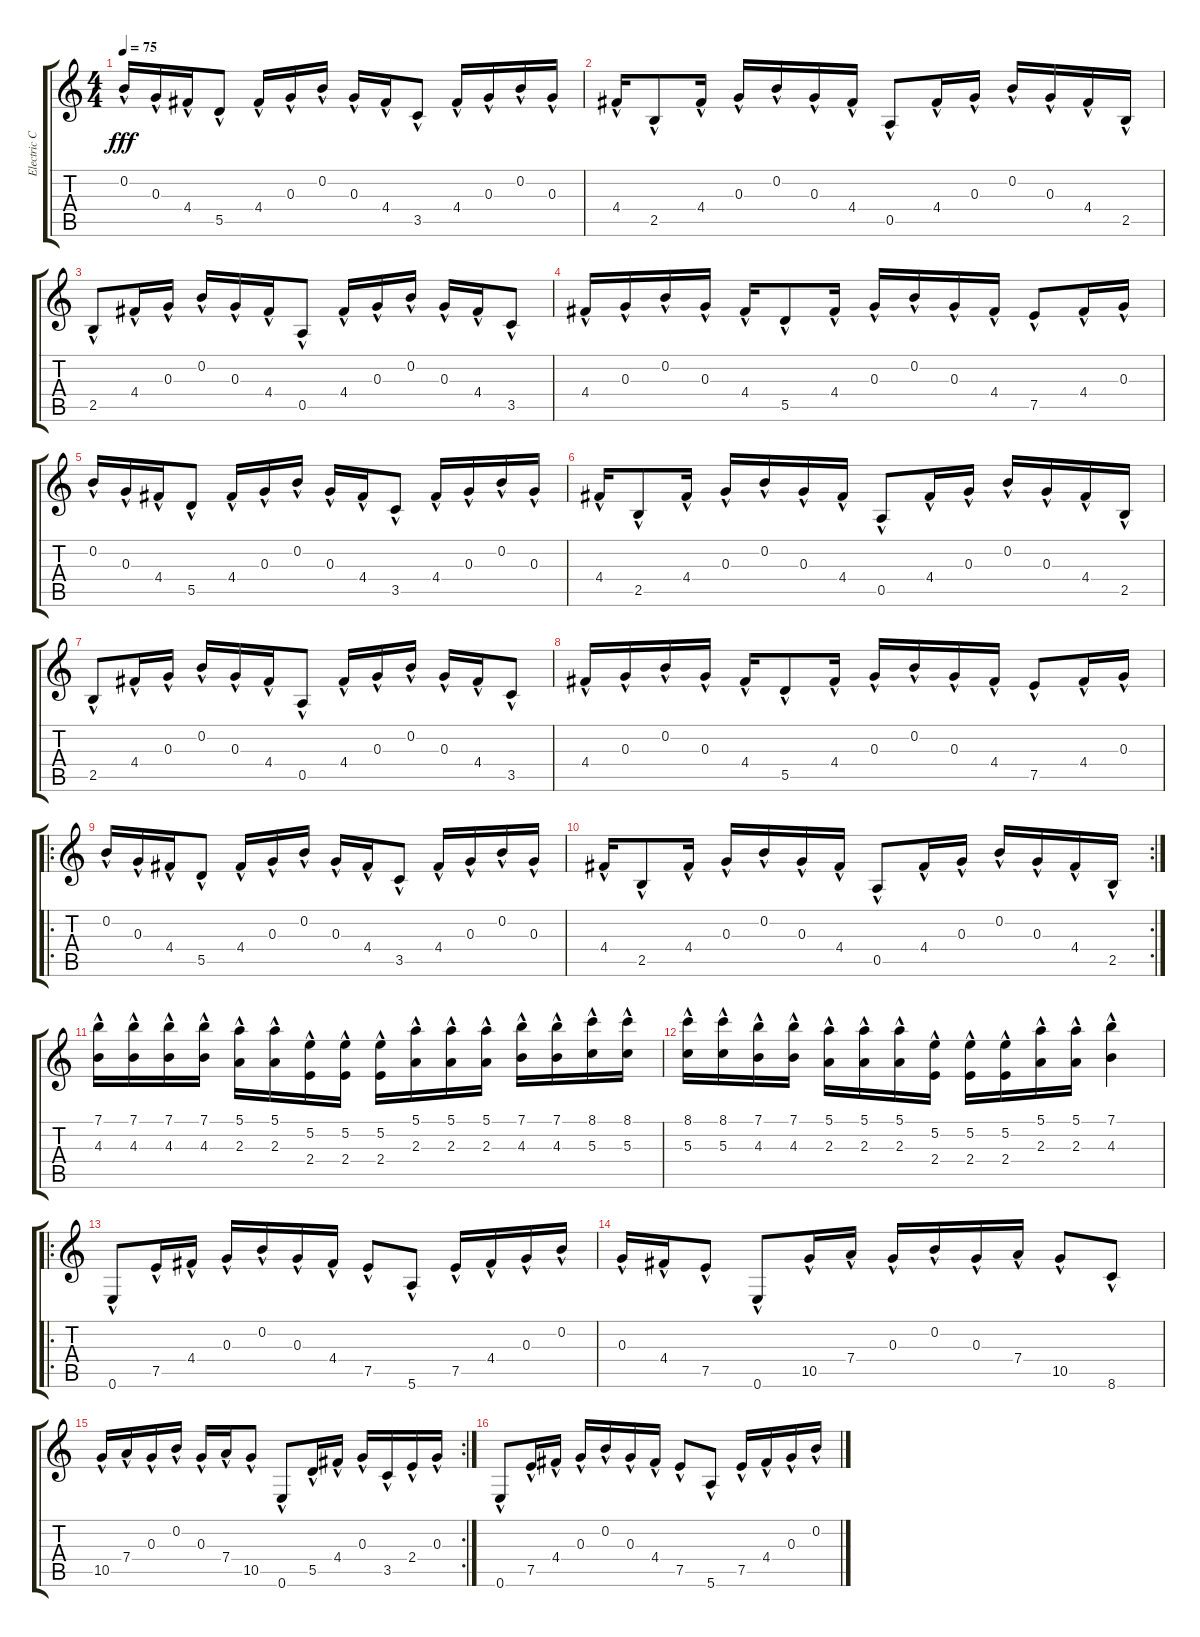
\track ("Electric Clean Guitar" "Electric C") {instrument electricguitarclean}
\staff {score tabs}
\tuning (E4 B3 G3 D3 A2 E2) {hide}
\ts (4 4)
\tempo 75
\clef g2
\ks c
0.2{hac}.16{dy fff} 0.3{hac}.16 4.4{hac}.16 5.5{hac}.8 4.4{hac}.16 0.3{hac}.16 0.2{hac}.16 0.3{hac}.16 4.4{hac}.16 3.5{hac}.8 4.4{hac}.16 0.3{hac}.16 0.2{hac}.16 0.3{hac}.16 |
4.4{hac}.16 2.5{hac}.8 4.4{hac}.16 0.3{hac}.16 0.2{hac}.16 0.3{hac}.16 4.4{hac}.16 0.5{hac}.8 4.4{hac}.16 0.3{hac}.16 0.2{hac}.16 0.3{hac}.16 4.4{hac}.16 2.5{hac}.16 |
2.5{hac}.8 4.4{hac}.16 0.3{hac}.16 0.2{hac}.16 0.3{hac}.16 4.4{hac}.16 0.5{hac}.8 4.4{hac}.16 0.3{hac}.16 0.2{hac}.16 0.3{hac}.16 4.4{hac}.16 3.5{hac}.8 |
4.4{hac}.16 0.3{hac}.16 0.2{hac}.16 0.3{hac}.16 4.4{hac}.16 5.5{hac}.8 4.4{hac}.16 0.3{hac}.16 0.2{hac}.16 0.3{hac}.16 4.4{hac}.16 7.5{hac}.8 4.4{hac}.16 0.3{hac}.16 |
0.2{hac}.16 0.3{hac}.16 4.4{hac}.16 5.5{hac}.8 4.4{hac}.16 0.3{hac}.16 0.2{hac}.16 0.3{hac}.16 4.4{hac}.16 3.5{hac}.8 4.4{hac}.16 0.3{hac}.16 0.2{hac}.16 0.3{hac}.16 |
4.4{hac}.16 2.5{hac}.8 4.4{hac}.16 0.3{hac}.16 0.2{hac}.16 0.3{hac}.16 4.4{hac}.16 0.5{hac}.8 4.4{hac}.16 0.3{hac}.16 0.2{hac}.16 0.3{hac}.16 4.4{hac}.16 2.5{hac}.16 |
2.5{hac}.8 4.4{hac}.16 0.3{hac}.16 0.2{hac}.16 0.3{hac}.16 4.4{hac}.16 0.5{hac}.8 4.4{hac}.16 0.3{hac}.16 0.2{hac}.16 0.3{hac}.16 4.4{hac}.16 3.5{hac}.8 |
4.4{hac}.16 0.3{hac}.16 0.2{hac}.16 0.3{hac}.16 4.4{hac}.16 5.5{hac}.8 4.4{hac}.16 0.3{hac}.16 0.2{hac}.16 0.3{hac}.16 4.4{hac}.16 7.5{hac}.8 4.4{hac}.16 0.3{hac}.16 |
\ro
0.2{hac}.16 0.3{hac}.16 4.4{hac}.16 5.5{hac}.8 4.4{hac}.16 0.3{hac}.16 0.2{hac}.16 0.3{hac}.16 4.4{hac}.16 3.5{hac}.8 4.4{hac}.16 0.3{hac}.16 0.2{hac}.16 0.3{hac}.16 |
\rc 2
4.4{hac}.16 2.5{hac}.8 4.4{hac}.16 0.3{hac}.16 0.2{hac}.16 0.3{hac}.16 4.4{hac}.16 0.5{hac}.8 4.4{hac}.16 0.3{hac}.16 0.2{hac}.16 0.3{hac}.16 4.4{hac}.16 2.5{hac}.16 |
(7.1{hac} 4.3{hac}).16 (7.1{hac} 4.3{hac}).16 (7.1{hac} 4.3{hac}).16 (7.1{hac} 4.3{hac}).16 (5.1{hac} 2.3{hac}).16 (5.1{hac} 2.3{hac}).16 (5.2{hac} 2.4{hac}).16 (5.2{hac} 2.4{hac}).16 (5.2{hac} 2.4{hac}).16 (5.1{hac} 2.3{hac}).16 (5.1{hac} 2.3{hac}).16 (5.1{hac} 2.3{hac}).16 (7.1{hac} 4.3{hac}).16 (7.1{hac} 4.3{hac}).16 (8.1{hac} 5.3{hac}).16 (8.1{hac} 5.3{hac}).16 |
(8.1{hac} 5.3{hac}).16 (8.1{hac} 5.3{hac}).16 (7.1{hac} 4.3{hac}).16 (7.1{hac} 4.3{hac}).16 (5.1{hac} 2.3{hac}).16 (5.1{hac} 2.3{hac}).16 (5.1{hac} 2.3{hac}).16 (5.2{hac} 2.4{hac}).16 (5.2{hac} 2.4{hac}).16 (5.2{hac} 2.4{hac}).16 (5.1{hac} 2.3{hac}).16 (5.1{hac} 2.3{hac}).16 (7.1{hac} 4.3{hac}).4 |
\ro
0.6{hac}.8 7.5{hac}.16 4.4{hac}.16 0.3{hac}.16 0.2{hac}.16 0.3{hac}.16 4.4{hac}.16 7.5{hac}.8 5.6{hac}.8 7.5{hac}.16 4.4{hac}.16 0.3{hac}.16 0.2{hac}.16 |
0.3{hac}.16 4.4{hac}.16 7.5{hac}.8 0.6{hac}.8 10.5{hac}.16 7.4{hac}.16 0.3{hac}.16 0.2{hac}.16 0.3{hac}.16 7.4{hac}.16 10.5{hac}.8 8.6{hac}.8 |
\rc 2
10.5{hac}.16 7.4{hac}.16 0.3{hac}.16 0.2{hac}.16 0.3{hac}.16 7.4{hac}.16 10.5{hac}.8 0.6{hac}.8 5.5{hac}.16 4.4{hac}.16 0.3{hac}.16 3.5{hac}.16 2.4{hac}.16 0.3{hac}.16 |
0.6{hac}.8 7.5{hac}.16 4.4{hac}.16 0.3{hac}.16 0.2{hac}.16 0.3{hac}.16 4.4{hac}.16 7.5{hac}.8 5.6{hac}.8 7.5{hac}.16 4.4{hac}.16 0.3{hac}.16 0.2{hac}.16
